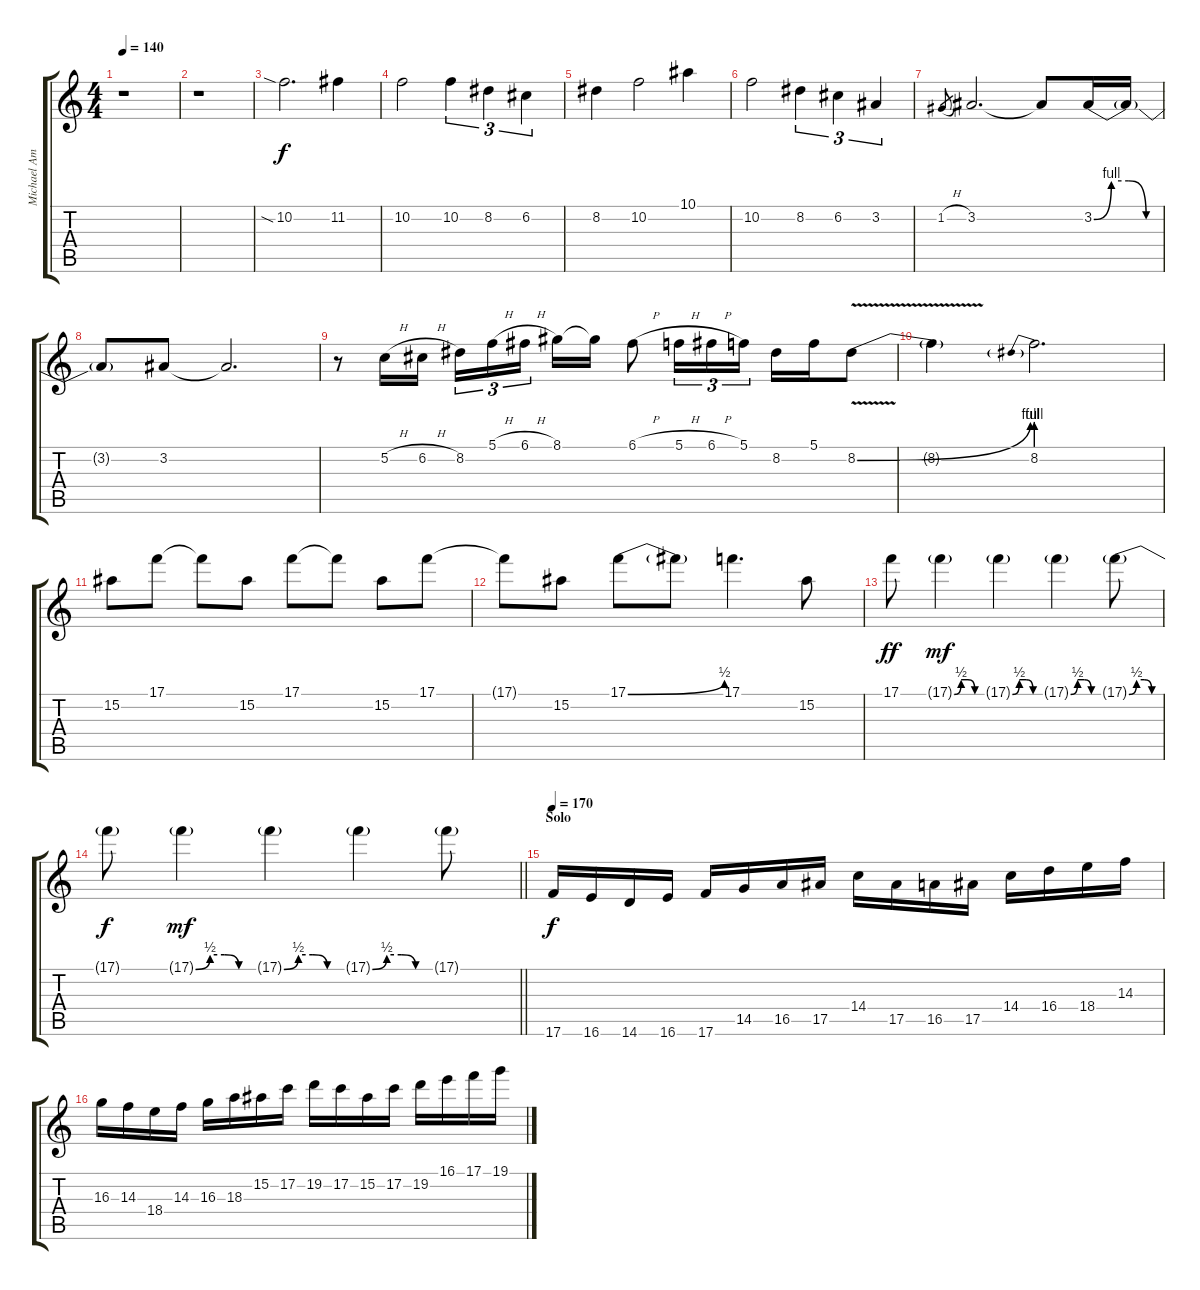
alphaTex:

\track ("Michael Amott" "Michael Am") {instrument distortionguitar}
\staff {score tabs}
\tuning (C4 G3 Eb3 Bb2 F2 C2) {hide}
\ts (4 4)
\tempo 140
\clef g2
\ks c
r.1{dy f} |
r.1 |
10.2{sia}.2{d} 11.2.4 |
10.2.2 10.2.4{tu (3 2)} 8.2.4{tu (3 2)} 6.2.4{tu (3 2)} |
8.2.4 10.2.2 10.1.4 |
10.2.2 8.2.4{tu (3 2)} 6.2.4{tu (3 2)} 3.2.4{tu (3 2)} |
1.2{h}.8{gr} 3.2.2{d} 3.2{t}.8 3.2{be (custom 0 0 15 4 30 4 45 0 60 0)}.16 3.2{t}.16 |
3.2{t}.8 3.2.8 3.2{t}.2{d} |
r.8 5.2{h}.16 6.2{h}.16 8.2.16{tu (3 2)} 5.1{h}.16{tu (3 2)} 6.1{h}.16{tu (3 2) beam splitsecondary} 8.1.16 8.1{t}.16 6.1{h}.8 5.1{h}.16{tu (3 2)} 6.1{h}.16{tu (3 2)} 5.1.16{tu (3 2)} 8.2.16 5.1.16 8.2{be (bend 0 0 60 4) v}.8 |
8.2{t}.4 8.2{be (prebend 0 4 60 4)}.2{d} |
15.2.8 17.1.8 17.1{t}.8 15.2.8 17.1.8 17.1{t}.8 15.2.8 17.1.8 |
17.1{t}.8 15.2.8 17.1{be (bend 0 0 60 2)}.8 17.1{t}.8 17.1.4{d} 15.2.8 |
17.1.8{dy ff} 17.1{be (custom 0 0 15 2 30 2 45 0 60 0) g}.4{dy mf} 17.1{be (custom 0 0 15 2 30 2 45 0 60 0) g}.4 17.1{be (custom 0 0 15 2 30 2 45 0 60 0) g}.4 17.1{be (custom 0 0 15 2 30 2 45 0 60 0) g}.8 |
\barLineRight lightlight
17.1{t}.8{dy f} 17.1{be (custom 0 0 15 2 30 2 45 0 60 0) g}.4{dy mf} 17.1{be (custom 0 0 15 2 30 2 45 0 60 0) g}.4 17.1{be (custom 0 0 15 2 30 2 45 0 60 0) g}.4 17.1{g}.8 |
\section ("" "Solo")
\tempo 170
17.6.16{dy f volume 16 instrument distortionguitar} 16.6.16 14.6.16 16.6.16 17.6.16 14.5.16 16.5.16 17.5.16 14.4.16 17.5.16 16.5.16 17.5.16 14.4.16 16.4.16 18.4.16 14.3.16 |
16.3.16 14.3.16 18.4.16 14.3.16 16.3.16 18.3.16 15.2.16 17.2.16 19.2.16 17.2.16 15.2.16 17.2.16 19.2.16 16.1.16 17.1.16 19.1.16
